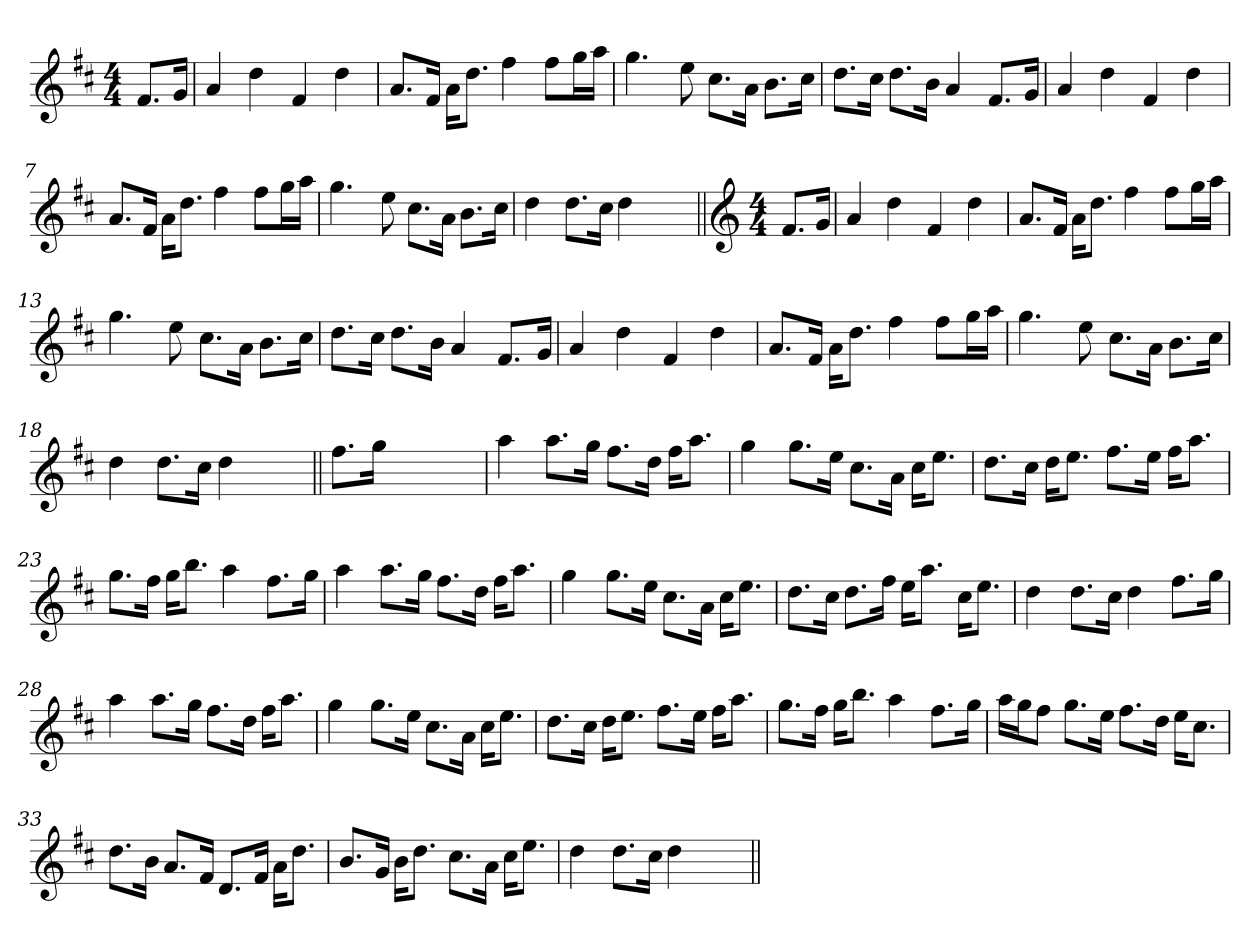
**kern
*part1
*staff1
*clefG2
*k[f#c#]
*D:
*M4/4
=1
8.f#/L
16g/Jk
=2
4a/
4dd\
4f#/
4dd\
=3
8.a/L
16f#/Jk
16a\KL
8.dd\J
4ff#\
8ff#\L
16gg\L
16aa\JJ
=4
4.gg\
8ee\
8.cc#\L
16a\Jk
8.b\L
16cc#\Jk
=5
8.dd\L
16cc#\Jk
8.dd\L
16b\Jk
4a/
8.f#/L
16g/Jk
=6
4a/
4dd\
4f#/
4dd\
!!LO:LB:g=z
=7
8.a/L
16f#/Jk
16a\KL
8.dd\J
4ff#\
8ff#\L
16gg\L
16aa\JJ
=8
4.gg\
8ee\
8.cc#\L
16a\Jk
8.b\L
16cc#\Jk
=9
4dd\
8.dd\L
16cc#\Jk
4dd\
4ryy
=10||
*clefG2
*M4/4
8.f#/L
16g/Jk
=11
4a/
4dd\
4f#/
4dd\
=12
8.a/L
16f#/Jk
16a\KL
8.dd\J
4ff#\
8ff#\L
16gg\L
16aa\JJ
!!LO:LB:g=z
=13
4.gg\
8ee\
8.cc#\L
16a\Jk
8.b\L
16cc#\Jk
=14
8.dd\L
16cc#\Jk
8.dd\L
16b\Jk
4a/
8.f#/L
16g/Jk
=15
4a/
4dd\
4f#/
4dd\
=16
8.a/L
16f#/Jk
16a\KL
8.dd\J
4ff#\
8ff#\L
16gg\L
16aa\JJ
=17
4.gg\
8ee\
8.cc#\L
16a\Jk
8.b\L
16cc#\Jk
=18
4dd\
8.dd\L
16cc#\Jk
4dd\
4ryy
!!LO:LB:g=z
=19||
8.ff#\L
16gg\Jk
2.ryy
=20
4aa\
8.aa\L
16gg\Jk
8.ff#\L
16dd\Jk
16ff#\KL
8.aa\J
=21
4gg\
8.gg\L
16ee\Jk
8.cc#\L
16a\Jk
16cc#\KL
8.ee\J
=22
8.dd\L
16cc#\Jk
16dd\KL
8.ee\J
8.ff#\L
16ee\Jk
16ff#\KL
8.aa\J
=23
8.gg\L
16ff#\Jk
16gg\KL
8.bb\J
4aa\
8.ff#\L
16gg\Jk
!!LO:LB:g=z
=24
4aa\
8.aa\L
16gg\Jk
8.ff#\L
16dd\Jk
16ff#\KL
8.aa\J
=25
4gg\
8.gg\L
16ee\Jk
8.cc#\L
16a\Jk
16cc#\KL
8.ee\J
=26
8.dd\L
16cc#\Jk
8.dd\L
16ff#\Jk
16ee\KL
8.aa\J
16cc#\KL
8.ee\J
=27
4dd\
8.dd\L
16cc#\Jk
4dd\
8.ff#\L
16gg\Jk
=28
4aa\
8.aa\L
16gg\Jk
8.ff#\L
16dd\Jk
16ff#\KL
8.aa\J
!!LO:LB:g=z
=29
4gg\
8.gg\L
16ee\Jk
8.cc#\L
16a\Jk
16cc#\KL
8.ee\J
=30
8.dd\L
16cc#\Jk
16dd\KL
8.ee\J
8.ff#\L
16ee\Jk
16ff#\KL
8.aa\J
=31
8.gg\L
16ff#\Jk
16gg\KL
8.bb\J
4aa\
8.ff#\L
16gg\Jk
=32
16aa\LL
16gg\J
8ff#\J
8.gg\L
16ee\Jk
8.ff#\L
16dd\Jk
16ee\KL
8.cc#\J
!!LO:LB:g=z
=33
8.dd\L
16b\Jk
8.a/L
16f#/Jk
8.d/L
16f#/Jk
16a\KL
8.dd\J
=34
8.b/L
16g/Jk
16b\KL
8.dd\J
8.cc#\L
16a\Jk
16cc#\KL
8.ee\J
=35
4dd\
8.dd\L
16cc#\Jk
4dd\
4ryy
=||
*-
